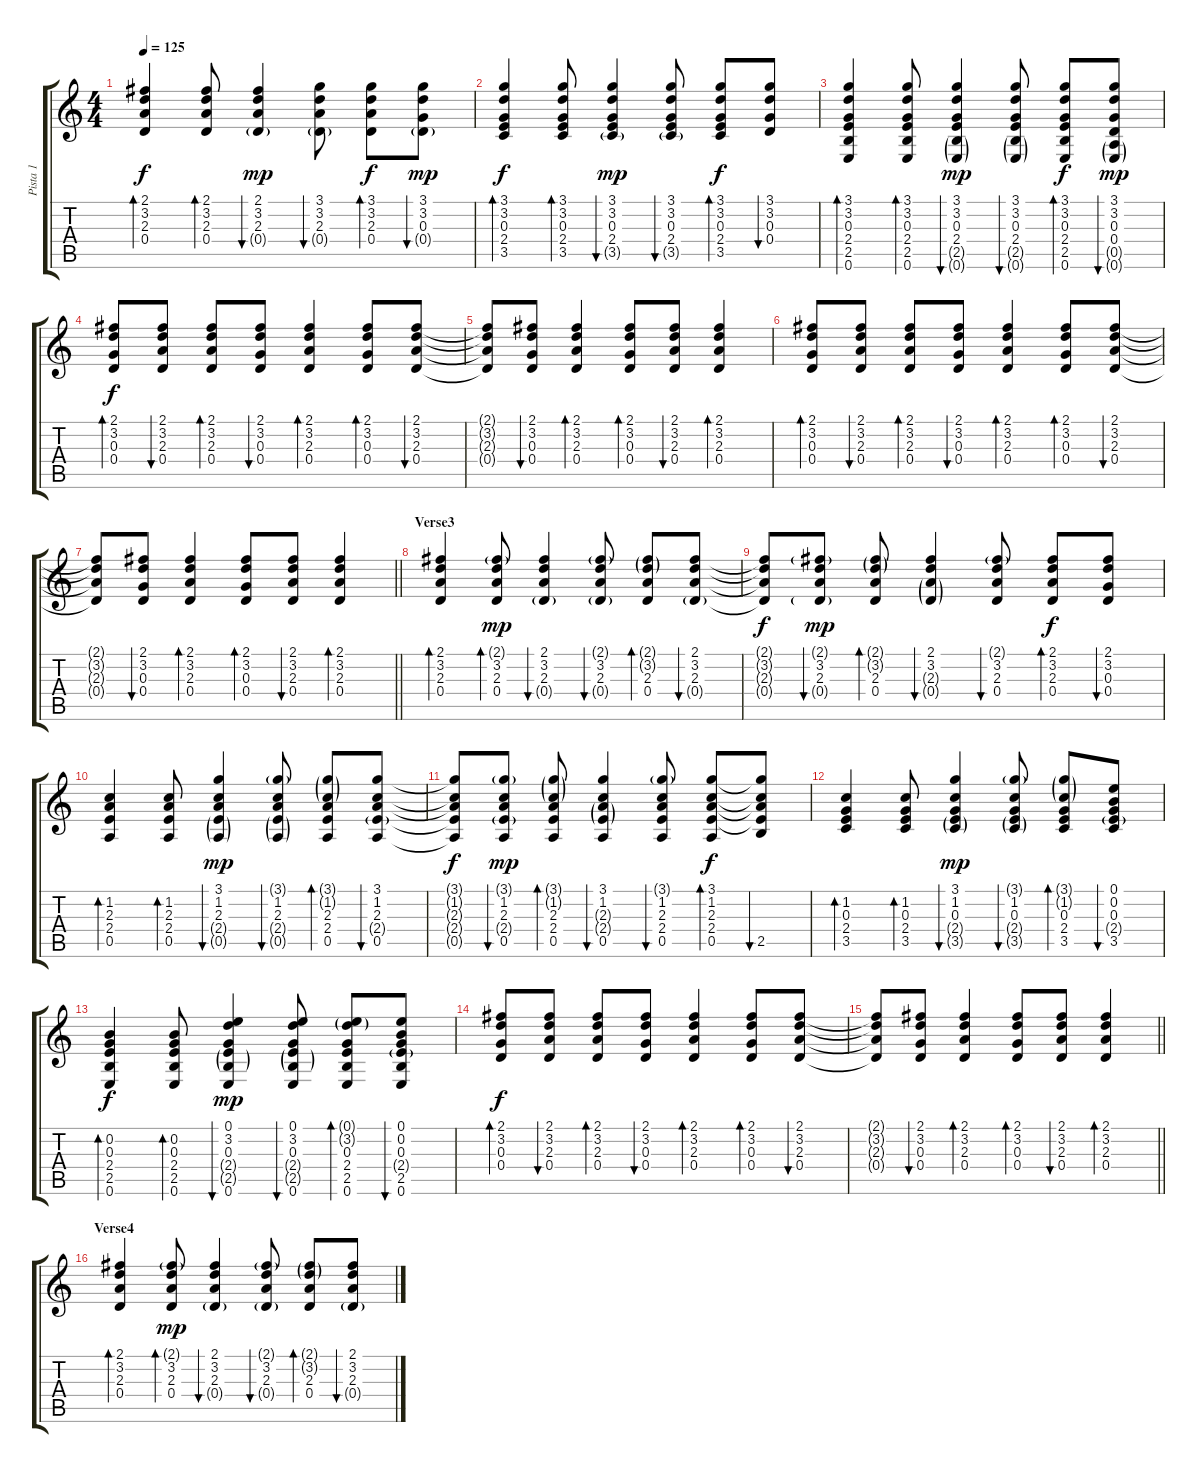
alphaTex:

\track ("Pista 1" "Pista 1") {instrument acousticguitarsteel}
\staff {score tabs}
\tuning (E4 B3 G3 D3 A2 E2) {hide}
\ts (4 4)
\tempo 125
\clef g2
\ks c
(2.1 3.2 2.3 0.4).4{bd 60 dy f} (2.1 3.2 2.3 0.4).8{bd 60} (2.1 3.2 2.3 0.4{g}).4{bu 60 dy mp} (3.1 3.2 2.3 0.4{g}).8{bu 60} (3.1 3.2 2.3 0.4).8{bd 60 dy f} (3.1 3.2 0.3 0.4{g}).8{bu 60 dy mp} |
(3.1 3.2 0.3 2.4 3.5).4{bd 60 dy f} (3.1 3.2 0.3 2.4 3.5).8{bd 60} (3.1 3.2 0.3 2.4 3.5{g}).4{bu 60 dy mp} (3.1 3.2 0.3 2.4 3.5{g}).8{bu 60} (3.1 3.2 0.3 2.4 3.5).8{bd 60 dy f} (3.1 3.2 0.3 0.4).8{bu 60} |
(3.1 3.2 0.3 2.4 2.5 0.6).4{bd 60} (3.1 3.2 0.3 2.4 2.5 0.6).8{bd 60} (3.1 3.2 0.3 2.4 2.5{g} 0.6{g}).4{bu 60 dy mp} (3.1 3.2 0.3 2.4 2.5{g} 0.6{g}).8{bu 60} (3.1 3.2 0.3 2.4 2.5 0.6).8{bd 60 dy f} (3.1 3.2 0.3 0.4 0.5{g} 0.6{g}).8{bu 60 dy mp} |
(2.1 3.2 0.3 0.4).8{bd 60 dy f} (2.1 3.2 2.3 0.4).8{bu 60} (2.1 3.2 2.3 0.4).8{bd 60} (2.1 3.2 0.3 0.4).8{bu 60} (2.1 3.2 2.3 0.4).4{bd 60} (2.1 3.2 0.3 0.4).8{bd 60} (2.1 3.2 2.3 0.4).8{bu 60} |
(2.1{t} 3.2{t} 2.3{t} 0.4{t}).8 (2.1 3.2 0.3 0.4).8{bu 60} (2.1 3.2 2.3 0.4).4{bd 60} (2.1 3.2 0.3 0.4).8{bd 60} (2.1 3.2 2.3 0.4).8{bu 60} (2.1 3.2 2.3 0.4).4{bd 60} |
(2.1 3.2 0.3 0.4).8{bd 60} (2.1 3.2 2.3 0.4).8{bu 60} (2.1 3.2 2.3 0.4).8{bd 60} (2.1 3.2 0.3 0.4).8{bu 60} (2.1 3.2 2.3 0.4).4{bd 60} (2.1 3.2 0.3 0.4).8{bd 60} (2.1 3.2 2.3 0.4).8{bu 60} |
\barLineRight lightlight
(2.1{t} 3.2{t} 2.3{t} 0.4{t}).8 (2.1 3.2 0.3 0.4).8{bu 60} (2.1 3.2 2.3 0.4).4{bd 60} (2.1 3.2 0.3 0.4).8{bd 60} (2.1 3.2 2.3 0.4).8{bu 60} (2.1 3.2 2.3 0.4).4{bd 60} |
\section ("" "Verse3")
(2.1 3.2 2.3 0.4).4{bd 60} (2.1{g} 3.2 2.3 0.4).8{bd 60 dy mp} (2.1 3.2 2.3 0.4{g}).4{bu 60} (2.1{g} 3.2 2.3 0.4{g}).8{bu 60} (2.1{g} 3.2{g} 2.3 0.4).8{bd 60} (2.1 3.2 2.3 0.4{g}).8{bu 60} |
(2.1{t} 3.2{t} 2.3{t} 0.4{t}).8{dy f} (2.1{g} 3.2 2.3 0.4{g}).8{bu 60 dy mp} (2.1{g} 3.2{g} 2.3 0.4).8{bd 60} (2.1 3.2 2.3{g} 0.4{g}).4{bu 60} (2.1{g} 3.2 2.3 0.4).8{bu 60} (2.1 3.2 2.3 0.4).8{bd 60 dy f} (2.1 3.2 0.3 0.4).8{bu 60} |
(1.2 2.3 2.4 0.5).4{bd 60} (1.2 2.3 2.4 0.5).8{bd 60} (3.1 1.2 2.3 2.4{g} 0.5{g}).4{bu 60 dy mp} (3.1{g} 1.2 2.3 2.4{g} 0.5{g}).8{bu 60} (3.1{g} 1.2{g} 2.3 2.4 0.5).8{bd 60} (3.1 1.2 2.3 2.4{g} 0.5).8{bu 60} |
(3.1{t} 1.2{t} 2.3{t} 2.4{t} 0.5{t}).8{dy f} (3.1{g} 1.2 2.3 2.4{g} 0.5).8{bu 60 dy mp} (3.1{g} 1.2{g} 2.3 2.4 0.5).8{bd 60} (3.1 1.2 2.3{g} 2.4{g} 0.5).4{bu 60} (3.1{g} 1.2 2.3 2.4 0.5).8{bu 60} (3.1 1.2 2.3 2.4 0.5).8{bd 60 dy f} (3.1{t} 1.2{t} 2.3{t} 2.4{t} 2.5).8{bu 60} |
(1.2 0.3 2.4 3.5).4{bd 60} (1.2 0.3 2.4 3.5).8{bd 60} (3.1 1.2 0.3 2.4{g} 3.5{g}).4{bu 60 dy mp} (3.1{g} 1.2 0.3 2.4{g} 3.5{g}).8{bu 60} (3.1{g} 1.2{g} 0.3 2.4 3.5).8{bd 60} (0.1 0.2 0.3 2.4{g} 3.5).8{bu 60} |
(0.2 0.3 2.4 2.5 0.6).4{bd 60 dy f} (0.2 0.3 2.4 2.5 0.6).8{bd 60} (0.1 3.2 0.3 2.4{g} 2.5{g} 0.6).4{bu 60 dy mp} (0.1 3.2 0.3 2.4{g} 2.5{g} 0.6).8{bu 60} (0.1{g} 3.2{g} 0.3 2.4 2.5 0.6).8{bd 60} (0.1 0.2 0.3 2.4{g} 2.5 0.6).8{bu 60} |
(2.1 3.2 0.3 0.4).8{bd 60 dy f} (2.1 3.2 2.3 0.4).8{bu 60} (2.1 3.2 2.3 0.4).8{bd 60} (2.1 3.2 0.3 0.4).8{bu 60} (2.1 3.2 2.3 0.4).4{bd 60} (2.1 3.2 0.3 0.4).8{bd 60} (2.1 3.2 2.3 0.4).8{bu 60} |
\barLineRight lightlight
(2.1{t} 3.2{t} 2.3{t} 0.4{t}).8 (2.1 3.2 0.3 0.4).8{bu 60} (2.1 3.2 2.3 0.4).4{bd 60} (2.1 3.2 0.3 0.4).8{bd 60} (2.1 3.2 2.3 0.4).8{bu 60} (2.1 3.2 2.3 0.4).4{bd 60} |
\section ("" "Verse4")
(2.1 3.2 2.3 0.4).4{bd 60} (2.1{g} 3.2 2.3 0.4).8{bd 60 dy mp} (2.1 3.2 2.3 0.4{g}).4{bu 60} (2.1{g} 3.2 2.3 0.4{g}).8{bu 60} (2.1{g} 3.2{g} 2.3 0.4).8{bd 60} (2.1 3.2 2.3 0.4{g}).8{bu 60}
